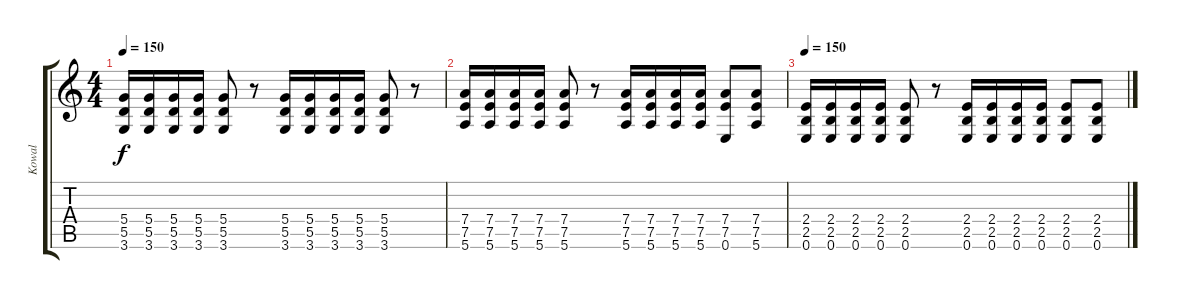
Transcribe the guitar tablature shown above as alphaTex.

\track ("Kowal" "Kowal") {instrument electricguitarclean}
\staff {score tabs}
\tuning (E4 B3 G3 D3 A2 E2) {hide}
\ts (4 4)
\tempo 150
\clef g2
\ks c
(5.4 5.5 3.6).16{dy f} (5.4 5.5 3.6).16 (5.4 5.5 3.6).16 (5.4 5.5 3.6).16 (5.4 5.5 3.6).8 r.8 (5.4 5.5 3.6).16 (5.4 5.5 3.6).16 (5.4 5.5 3.6).16 (5.4 5.5 3.6).16 (5.4 5.5 3.6).8 r.8 |
(7.4 7.5 5.6).16 (7.4 7.5 5.6).16 (7.4 7.5 5.6).16 (7.4 7.5 5.6).16 (7.4 7.5 5.6).8 r.8 (7.4 7.5 5.6).16 (7.4 7.5 5.6).16 (7.4 7.5 5.6).16 (7.4 7.5 5.6).16 (7.4 7.5 0.6).8 (7.4 7.5 5.6).8 |
\tempo 150
(2.4 2.5 0.6).16{instrument distortionguitar} (2.4 2.5 0.6).16 (2.4 2.5 0.6).16 (2.4 2.5 0.6).16 (2.4 2.5 0.6).8 r.8 (2.4 2.5 0.6).16 (2.4 2.5 0.6).16 (2.4 2.5 0.6).16 (2.4 2.5 0.6).16 (2.4 2.5 0.6).8 (2.4 2.5 0.6).8
